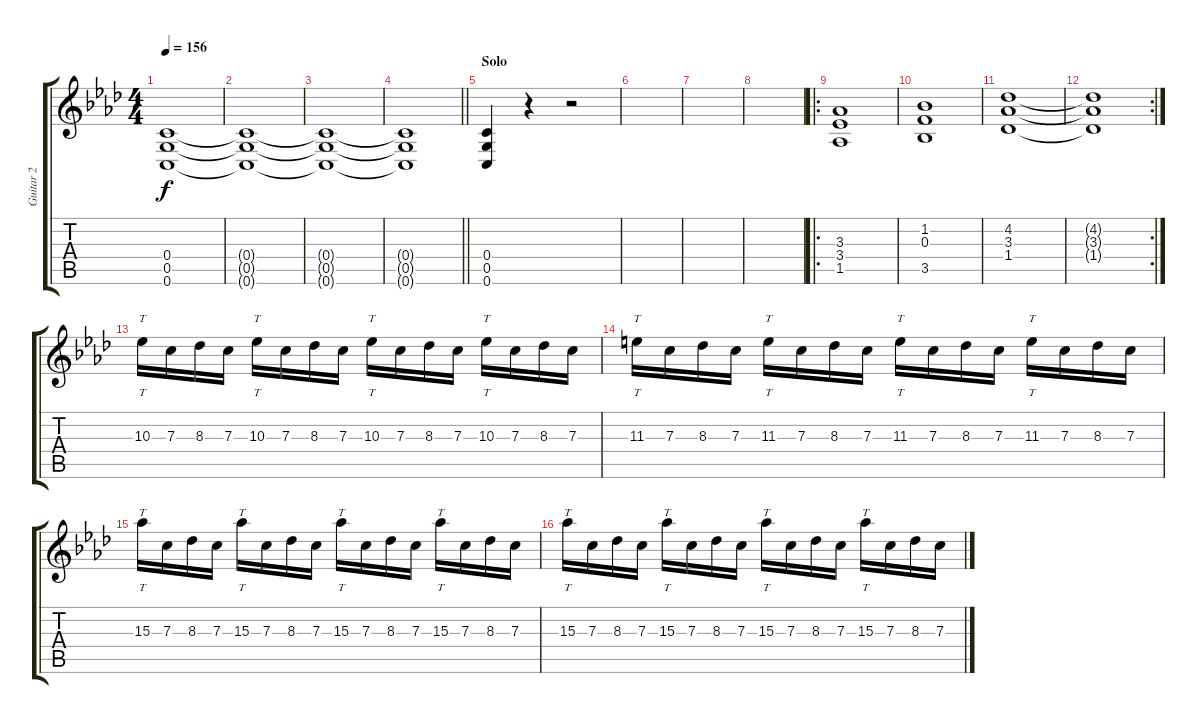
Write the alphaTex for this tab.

\track ("Guitar 2" "Guitar 2") {instrument overdrivenguitar}
\staff {score tabs}
\tuning (D4 A3 F3 C3 G2 C2) {hide}
\ts (4 4)
\tempo 156
\clef g2
\ks fminor
(0.4 0.5 0.6).1{dy f} |
(0.4{t} 0.5{t} 0.6{t}).1 |
(0.4{t} 0.5{t} 0.6{t}).1 |
\barLineRight lightlight
(0.4{t} 0.5{t} 0.6{t}).1 |
\section ("" "Solo")
(0.4 0.5 0.6).4 r.4 r.2 |
|
|
|
\ro
(3.3 3.4 1.5).1 |
(1.2 0.3 3.5).1 |
(4.2 3.3 1.4).1 |
\rc 2
(4.2{t} 3.3{t} 1.4{t}).1 |
10.3.16{tt} 7.3.16 8.3.16 7.3.16 10.3.16{tt} 7.3.16 8.3.16 7.3.16 10.3.16{tt} 7.3.16 8.3.16 7.3.16 10.3.16{tt} 7.3.16 8.3.16 7.3.16 |
11.3.16{tt} 7.3.16 8.3.16 7.3.16 11.3.16{tt} 7.3.16 8.3.16 7.3.16 11.3.16{tt} 7.3.16 8.3.16 7.3.16 11.3.16{tt} 7.3.16 8.3.16 7.3.16 |
15.3.16{tt} 7.3.16 8.3.16 7.3.16 15.3.16{tt} 7.3.16 8.3.16 7.3.16 15.3.16{tt} 7.3.16 8.3.16 7.3.16 15.3.16{tt} 7.3.16 8.3.16 7.3.16 |
15.3.16{tt} 7.3.16 8.3.16 7.3.16 15.3.16{tt} 7.3.16 8.3.16 7.3.16 15.3.16{tt} 7.3.16 8.3.16 7.3.16 15.3.16{tt} 7.3.16 8.3.16 7.3.16
